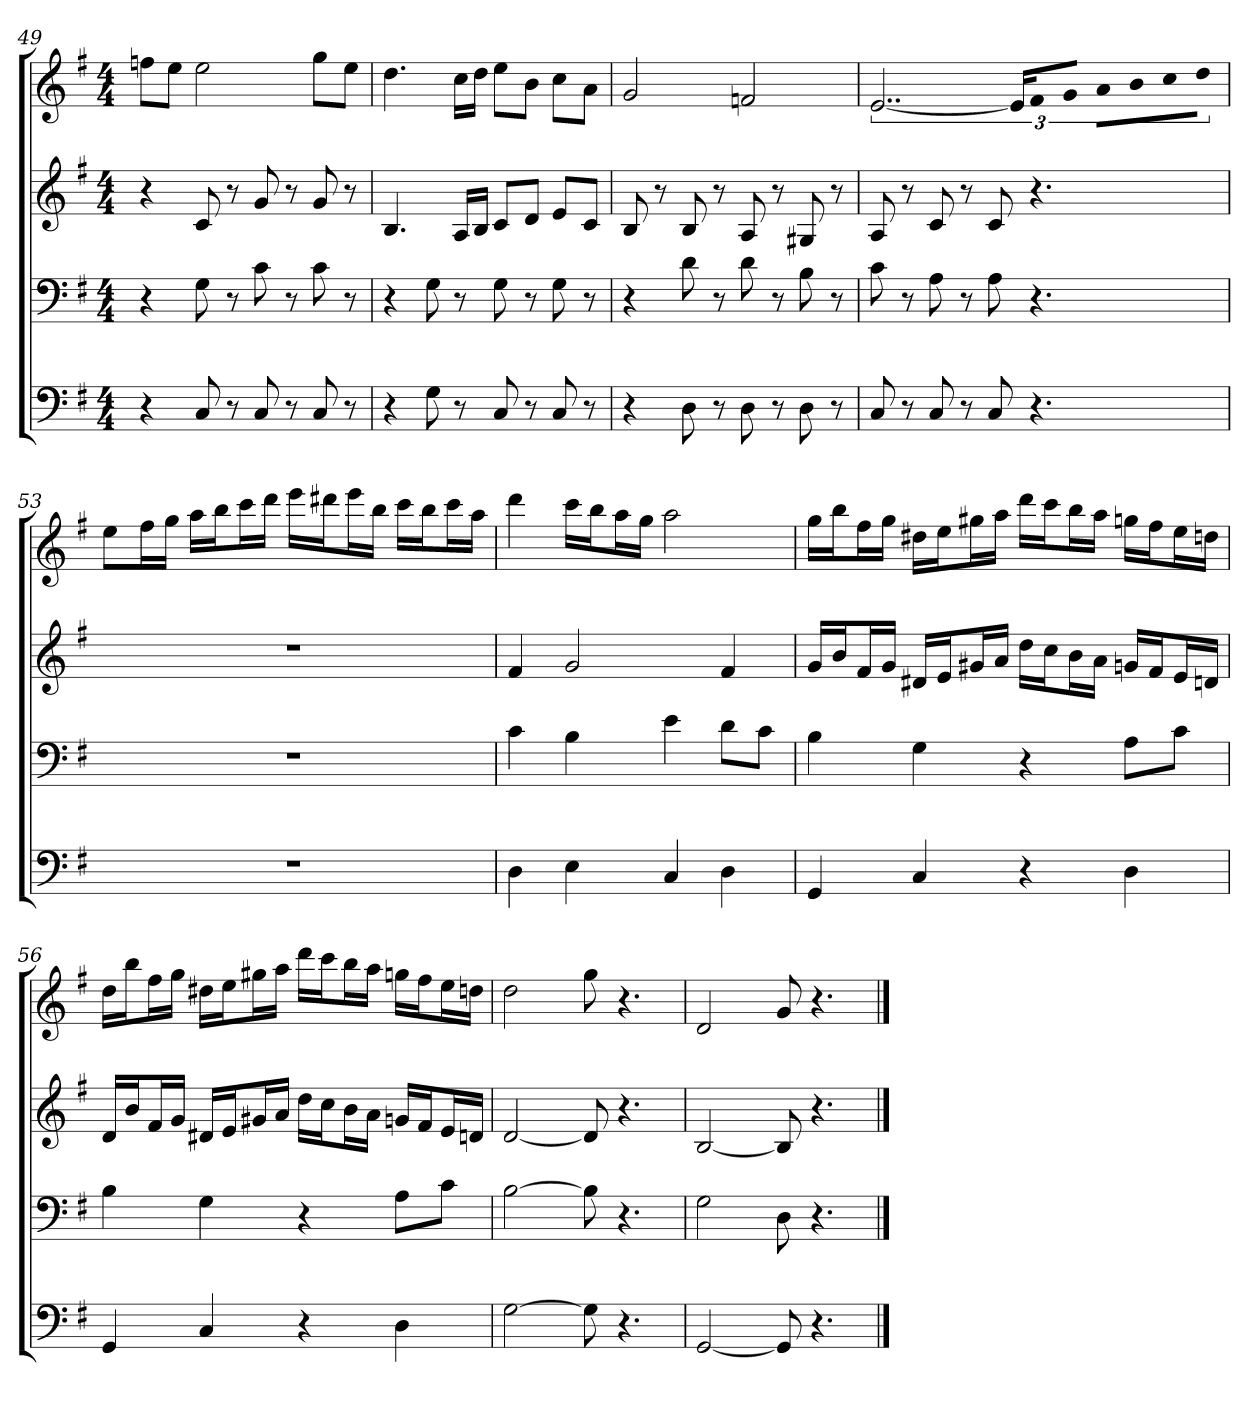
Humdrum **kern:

**kern	**kern	**kern	**kern
*part4	*part3	*part2	*part1
*staff4	*staff3	*staff2	*staff1
*k[f#]	*k[f#]	*k[f#]	*k[f#]
*G:	*G:	*G:	*G:
*M4/4	*M4/4	*M4/4	*M4/4
=49	=49	=49	=49
4r	4r	4r	8ffnL
.	.	.	8eeJ
8C	8G	8c	2ee
8r	8r	8r	.
8C	8c	8g	.
8r	8r	8r	.
8C	8c	8g	8ggL
8r	8r	8r	8eeJ
=50	=50	=50	=50
4r	4r	4.B	4.dd
8G	8G	.	.
8r	8r	16ALL	16ccLL
.	.	16BJJ	16ddJJ
8C	8G	8cL	8eeL
8r	8r	8dJ	8bJ
8C	8G	8eL	8ccL
8r	8r	8cJ	8aJ
=51	=51	=51	=51
4r	4r	8B	2g
.	.	8r	.
8D	8d	8B	.
8r	8r	8r	.
8D	8d	8A	2fn
8r	8r	8r	.
8D	8B	8G#X	.
8r	8r	8r	.
=52	=52	=52	=52
8C	8c	8A	[3..e
8r	8r	8r	.
8C	8A	8c	.
8r	8r	8r	.
8C	8A	8c	.
.	.	.	24eLL]
4.r	4.r	4.r	16f#
.	.	.	16gJJ
.	.	.	16aLL
.	.	.	16bJ
.	.	.	16ccL
.	.	.	16ddJJ
=53	=53	=53	=53
1r	1r	1r	8eeL
.	.	.	16ff#L
.	.	.	16ggJJ
.	.	.	16aaLL
.	.	.	16bbJ
.	.	.	16cccL
.	.	.	16dddJJ
.	.	.	16eeeLL
.	.	.	16ddd#XJ
.	.	.	16eeeL
.	.	.	16bbJJ
.	.	.	16cccLL
.	.	.	16bbJ
.	.	.	16cccL
.	.	.	16aaJJ
=54	=54	=54	=54
4D	4c	4f#	4ddd
4E	4B	2g	16cccLL
.	.	.	16bbJ
.	.	.	16aaL
.	.	.	16ggJJ
4C	4e	.	2aa
4D	8dL	4f#	.
.	8cJ	.	.
=55	=55	=55	=55
4GG	4B	16gLL	16ggLL
.	.	16bJ	16bbJ
.	.	16f#L	16ff#L
.	.	16gJJ	16ggJJ
4C	4G	16d#XLL	16dd#XLL
.	.	16eJ	16eeJ
.	.	16g#XL	16gg#XL
.	.	16aJJ	16aaJJ
4r	4r	16ddLL	16dddLL
.	.	16ccJ	16cccJ
.	.	16bL	16bbL
.	.	16aJJ	16aaJJ
4D	8AL	16gnLL	16ggnLL
.	.	16f#J	16ff#J
.	8cJ	16eL	16eeL
.	.	16dnJJ	16ddnJJ
=56	=56	=56	=56
4GG	4B	16dLL	16ddLL
.	.	16bJ	16bbJ
.	.	16f#L	16ff#L
.	.	16gJJ	16ggJJ
4C	4G	16d#XLL	16dd#XLL
.	.	16eJ	16eeJ
.	.	16g#XL	16gg#XL
.	.	16aJJ	16aaJJ
4r	4r	16ddLL	16dddLL
.	.	16ccJ	16cccJ
.	.	16bL	16bbL
.	.	16aJJ	16aaJJ
4D	8AL	16gnLL	16ggnLL
.	.	16f#J	16ff#J
.	8cJ	16eL	16eeL
.	.	16dnJJ	16ddnJJ
=57	=57	=57	=57
[2G	[2B	[2d	2dd
8G]	8B]	8d]	8gg
4.r	4.r	4.r	4.r
=58	=58	=58	=58
[2GG	2G	[2B	2d
8GG]	8D	8B]	8g
4.r	4.r	4.r	4.r
==	==	==	==
*-	*-	*-	*-
